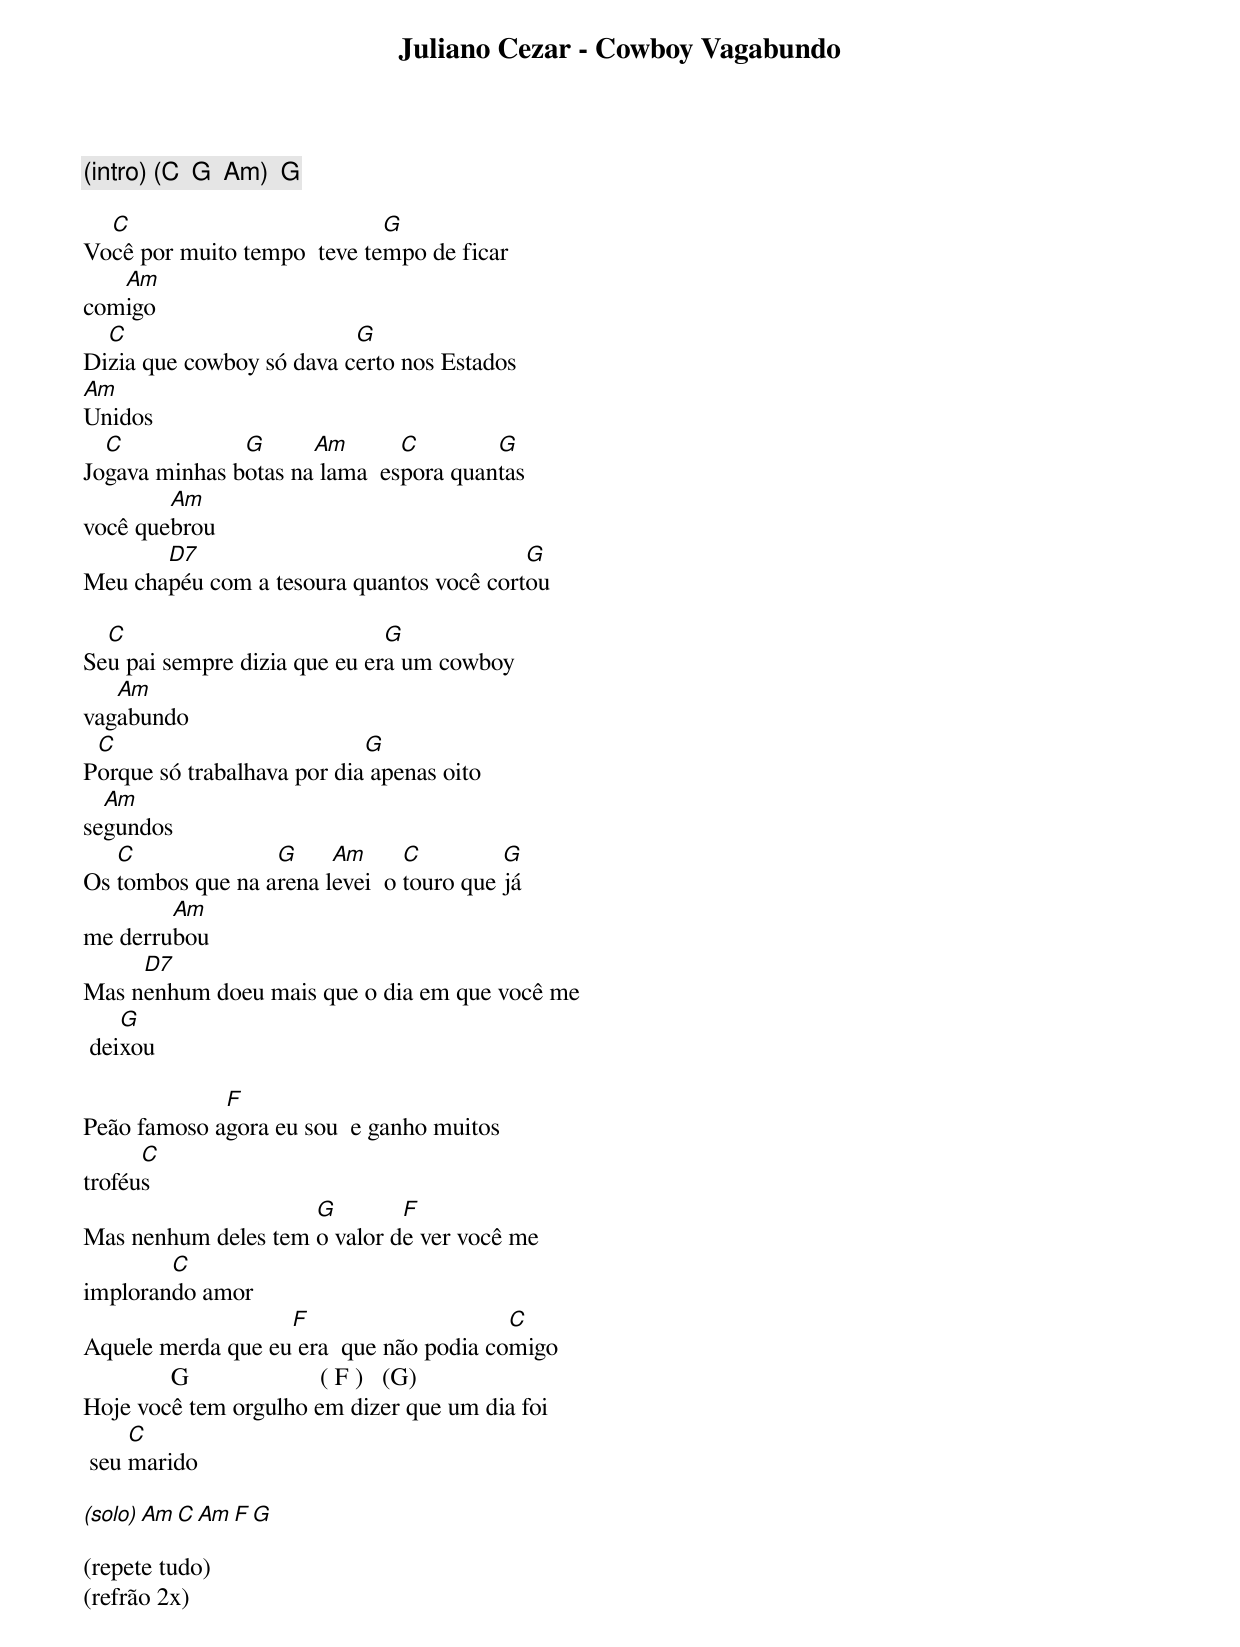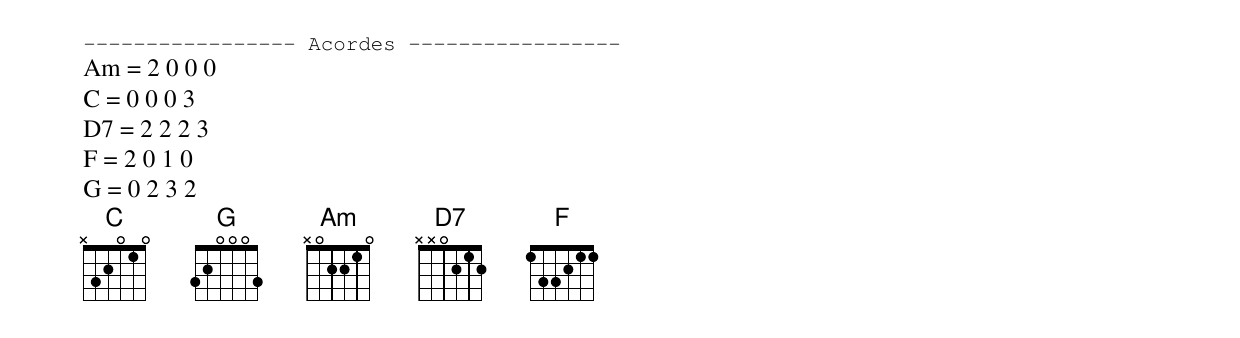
Juliano Cezar - Cowboy Vagabundo

(intro) (C  G  Am)  G

  C                          G
Você por muito tempo  teve tempo de ficar
   Am
comigo
  C                       G
Dizia que cowboy só dava certo nos Estados
Am
Unidos
  C            G      Am       C        G
Jogava minhas botas na lama  espora quantas
        Am
você quebrou
       D7                                 G
Meu chapéu com a tesoura quantos você cortou

  C                           G
Seu pai sempre dizia que eu era um cowboy
   Am
vagabundo
 C                          G
Porque só trabalhava por dia apenas oito
  Am
segundos
   C              G     Am      C         G
Os tombos que na arena levei  o touro que já
        Am
me derrubou
     D7
Mas nenhum doeu mais que o dia em que você me
    G
 deixou

             F
Peão famoso agora eu sou  e ganho muitos
      C
troféus
                     G        F
Mas nenhum deles tem o valor de ver você me
        C
implorando amor
                   F                     C
Aquele merda que eu era  que não podia comigo
              G                     ( F )   (G)
Hoje você tem orgulho em dizer que um dia foi
     C
 seu marido

(solo) Am  C  Am  F  G

(repete tudo)
(refrão 2x)


----------------- Acordes -----------------
Am = 2 0 0 0
C = 0 0 0 3
D7 = 2 2 2 3
F = 2 0 1 0
G = 0 2 3 2
